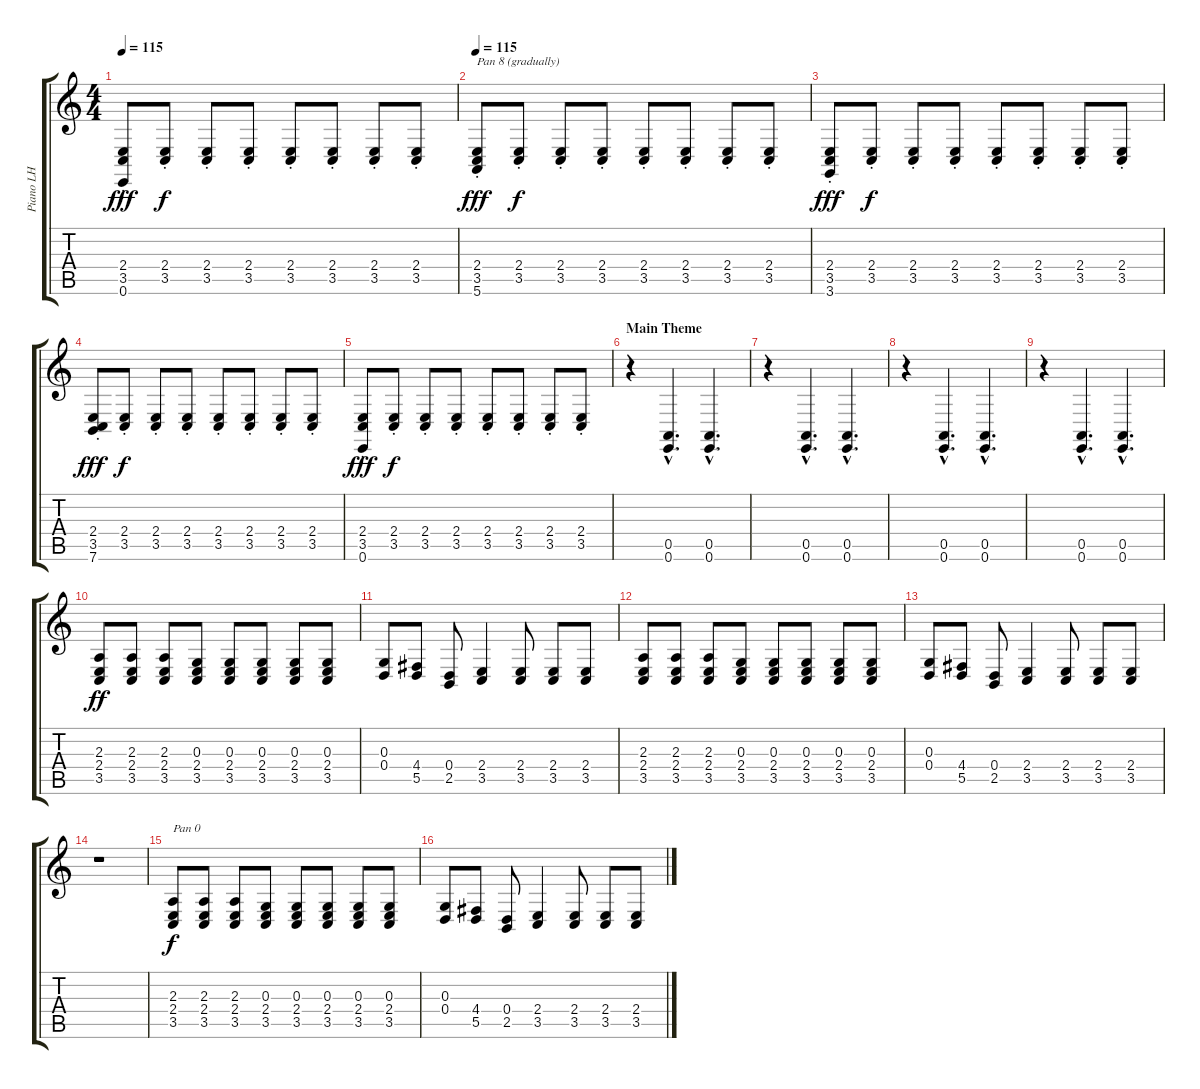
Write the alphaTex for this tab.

\track ("Piano LH" "Piano LH") {instrument acousticgrandpiano}
\staff {score tabs}
\tuning (E4 B3 G3 D3 A2 E2) {hide}
\ts (4 4)
\tempo 115
\clef g2
\ks c
(2.4{st} 3.5{st} 0.6).8{dy fff} (2.4{st} 3.5{st}).8{dy f} (2.4{st} 3.5{st}).8 (2.4{st} 3.5{st}).8 (2.4{st} 3.5{st}).8 (2.4{st} 3.5{st}).8 (2.4{st} 3.5{st}).8 (2.4{st} 3.5{st}).8 |
\tempo 115
(2.4{st} 3.5{st} 5.6).8{txt "Pan 8 (gradually)" dy fff balance 16} (2.4{st} 3.5{st}).8{dy f} (2.4{st} 3.5{st}).8 (2.4{st} 3.5{st}).8 (2.4{st} 3.5{st}).8 (2.4{st} 3.5{st}).8 (2.4{st} 3.5{st}).8 (2.4{st} 3.5{st}).8 |
(2.4{st} 3.5{st} 3.6).8{dy fff} (2.4{st} 3.5{st}).8{dy f} (2.4{st} 3.5{st}).8 (2.4{st} 3.5{st}).8 (2.4{st} 3.5{st}).8 (2.4{st} 3.5{st}).8 (2.4{st} 3.5{st}).8 (2.4{st} 3.5{st}).8 |
(2.4{st} 3.5{st} 7.6).8{dy fff} (2.4{st} 3.5{st}).8{dy f} (2.4{st} 3.5{st}).8 (2.4{st} 3.5{st}).8 (2.4{st} 3.5{st}).8 (2.4{st} 3.5{st}).8 (2.4{st} 3.5{st}).8 (2.4{st} 3.5{st}).8 |
(2.4{st} 3.5{st} 0.6).8{dy fff} (2.4{st} 3.5{st}).8{dy f} (2.4{st} 3.5{st}).8 (2.4{st} 3.5{st}).8 (2.4{st} 3.5{st}).8 (2.4{st} 3.5{st}).8 (2.4{st} 3.5{st}).8 (2.4{st} 3.5{st}).8 |
\section ("" "Main Theme")
r.4 (0.5{hac} 0.6{hac}).4{d} (0.5{hac} 0.6{hac}).4{d} |
r.4 (0.5{hac} 0.6{hac}).4{d} (0.5{hac} 0.6{hac}).4{d} |
r.4 (0.5{hac} 0.6{hac}).4{d} (0.5{hac} 0.6{hac}).4{d} |
r.4 (0.5{hac} 0.6{hac}).4{d} (0.5{hac} 0.6{hac}).4{d} |
(2.3 2.4 3.5).8{dy ff} (2.3 2.4 3.5).8 (2.3 2.4 3.5).8 (0.3 2.4 3.5).8 (0.3 2.4 3.5).8 (0.3 2.4 3.5).8 (0.3 2.4 3.5).8 (0.3 2.4 3.5).8 |
(0.3 0.4).8 (4.4 5.5).8 (0.4 2.5).8 (2.4 3.5).4 (2.4 3.5).8 (2.4 3.5).8 (2.4 3.5).8 |
(2.3 2.4 3.5).8 (2.3 2.4 3.5).8 (2.3 2.4 3.5).8 (0.3 2.4 3.5).8 (0.3 2.4 3.5).8 (0.3 2.4 3.5).8 (0.3 2.4 3.5).8 (0.3 2.4 3.5).8 |
(0.3 0.4).8 (4.4 5.5).8 (0.4 2.5).8 (2.4 3.5).4 (2.4 3.5).8 (2.4 3.5).8 (2.4 3.5).8 |
r.1 |
(2.3 2.4 3.5).8{txt "Pan 0" dy f balance 8} (2.3 2.4 3.5).8 (2.3 2.4 3.5).8 (0.3 2.4 3.5).8 (0.3 2.4 3.5).8 (0.3 2.4 3.5).8 (0.3 2.4 3.5).8 (0.3 2.4 3.5).8 |
(0.3 0.4).8 (4.4 5.5).8 (0.4 2.5).8 (2.4 3.5).4 (2.4 3.5).8 (2.4 3.5).8 (2.4 3.5).8
